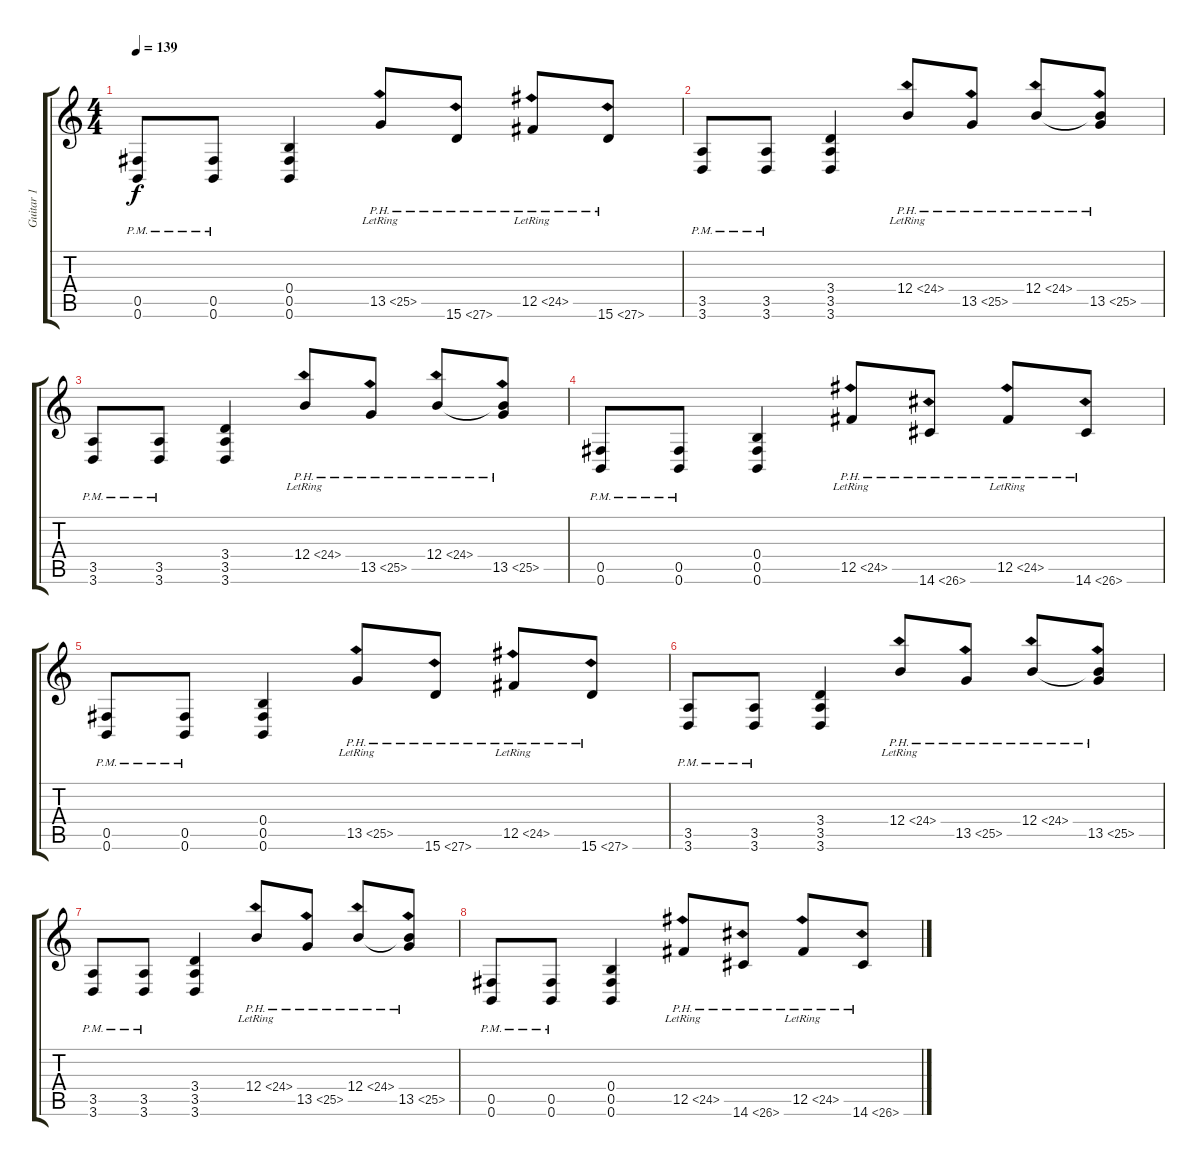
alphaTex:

\track ("Guitar 1" "Guitar 1") {instrument distortionguitar}
\staff {score tabs}
\tuning (Db4 Ab3 E3 B2 Gb2 B1) {hide}
\ts (4 4)
\tempo 139
\clef g2
\ks c
(0.5{pm} 0.6{pm}).8{dy f} (0.5{pm} 0.6{pm}).8 (0.4 0.5 0.6).4 13.5{ph 12 lr}.8 15.6{ph 12}.8 12.5{ph 12 lr}.8 15.6{ph 12}.8 |
(3.5{pm} 3.6{pm}).8 (3.5{pm} 3.6{pm}).8 (3.4 3.5 3.6).4 12.4{ph 12 lr}.8 13.5{ph 12}.8 12.4{ph 12}.8 (12.4{t} 13.5{ph 12}).8 |
(3.5{pm} 3.6{pm}).8 (3.5{pm} 3.6{pm}).8 (3.4 3.5 3.6).4 12.4{ph 12 lr}.8 13.5{ph 12}.8 12.4{ph 12}.8 (12.4{t} 13.5{ph 12}).8 |
(0.5{pm} 0.6{pm}).8 (0.5{pm} 0.6{pm}).8 (0.4 0.5 0.6).4 12.5{ph 12 lr}.8 14.6{ph 12}.8 12.5{ph 12 lr}.8 14.6{ph 12}.8 |
(0.5{pm} 0.6{pm}).8 (0.5{pm} 0.6{pm}).8 (0.4 0.5 0.6).4 13.5{ph 12 lr}.8 15.6{ph 12}.8 12.5{ph 12 lr}.8 15.6{ph 12}.8 |
(3.5{pm} 3.6{pm}).8 (3.5{pm} 3.6{pm}).8 (3.4 3.5 3.6).4 12.4{ph 12 lr}.8 13.5{ph 12}.8 12.4{ph 12}.8 (12.4{t} 13.5{ph 12}).8 |
(3.5{pm} 3.6{pm}).8 (3.5{pm} 3.6{pm}).8 (3.4 3.5 3.6).4 12.4{ph 12 lr}.8 13.5{ph 12}.8 12.4{ph 12}.8 (12.4{t} 13.5{ph 12}).8 |
(0.5{pm} 0.6{pm}).8 (0.5{pm} 0.6{pm}).8 (0.4 0.5 0.6).4 12.5{ph 12 lr}.8 14.6{ph 12}.8 12.5{ph 12 lr}.8 14.6{ph 12}.8
